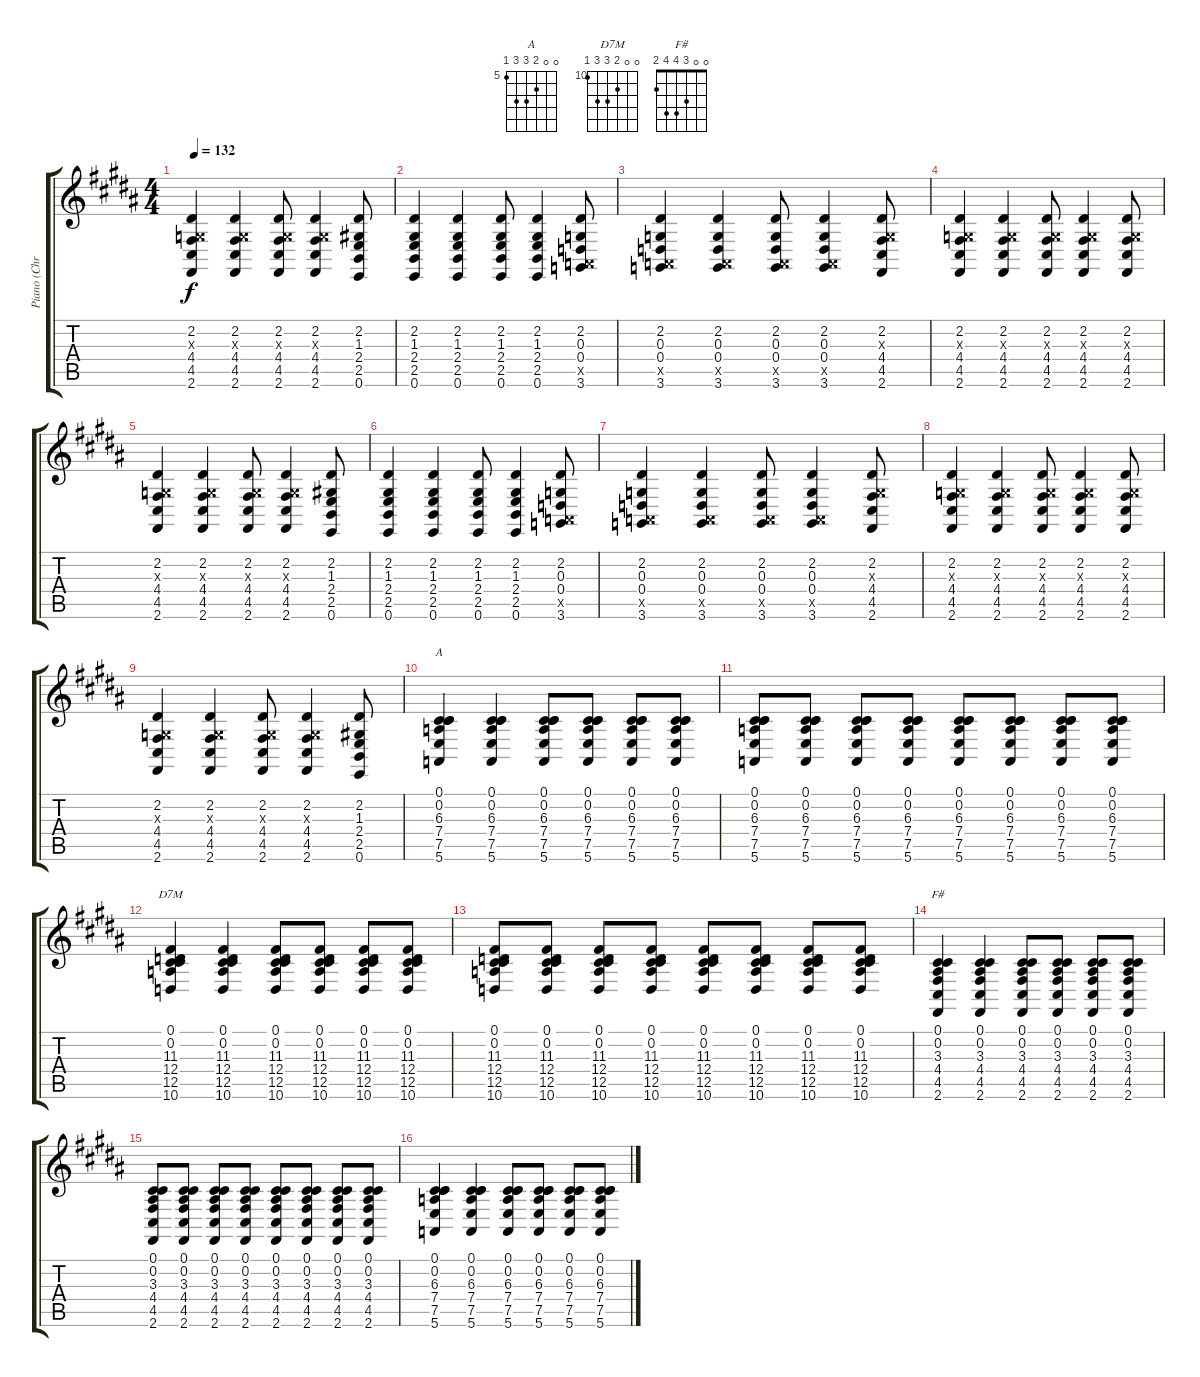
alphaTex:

\track ("Piano (Chris Martin)" "Piano (Chr") {instrument acousticgrandpiano}
\staff {score tabs}
\tuning (Db4 Db4 G3 D3 A2 E2) {hide}
\chord ("A" 0 0 6 7 7 5) {firstfret 5}
\chord ("D7M" 0 0 11 12 12 10) {firstfret 10}
\chord ("F#" 0 0 3 4 4 2)
\ts (4 4)
\tempo 132
\clef g2
\ks b
(2.2 0.3{x} 4.4 4.5 2.6).4{dy f} (2.2 0.3{x} 4.4 4.5 2.6).4 (2.2 0.3{x} 4.4 4.5 2.6).8 (2.2 0.3{x} 4.4 4.5 2.6).4 (2.2 1.3 2.4 2.5 0.6).8 |
(2.2 1.3 2.4 2.5 0.6).4 (2.2 1.3 2.4 2.5 0.6).4 (2.2 1.3 2.4 2.5 0.6).8 (2.2 1.3 2.4 2.5 0.6).4 (2.2 0.3 0.4 0.5{x} 3.6).8 |
(2.2 0.3 0.4 0.5{x} 3.6).4 (2.2 0.3 0.4 0.5{x} 3.6).4 (2.2 0.3 0.4 0.5{x} 3.6).8 (2.2 0.3 0.4 0.5{x} 3.6).4 (2.2 0.3{x} 4.4 4.5 2.6).8 |
(2.2 0.3{x} 4.4 4.5 2.6).4 (2.2 0.3{x} 4.4 4.5 2.6).4 (2.2 0.3{x} 4.4 4.5 2.6).8 (2.2 0.3{x} 4.4 4.5 2.6).4 (2.2 0.3{x} 4.4 4.5 2.6).8 |
(2.2 0.3{x} 4.4 4.5 2.6).4 (2.2 0.3{x} 4.4 4.5 2.6).4 (2.2 0.3{x} 4.4 4.5 2.6).8 (2.2 0.3{x} 4.4 4.5 2.6).4 (2.2 1.3 2.4 2.5 0.6).8 |
(2.2 1.3 2.4 2.5 0.6).4 (2.2 1.3 2.4 2.5 0.6).4 (2.2 1.3 2.4 2.5 0.6).8 (2.2 1.3 2.4 2.5 0.6).4 (2.2 0.3 0.4 0.5{x} 3.6).8 |
(2.2 0.3 0.4 0.5{x} 3.6).4 (2.2 0.3 0.4 0.5{x} 3.6).4 (2.2 0.3 0.4 0.5{x} 3.6).8 (2.2 0.3 0.4 0.5{x} 3.6).4 (2.2 0.3{x} 4.4 4.5 2.6).8 |
(2.2 0.3{x} 4.4 4.5 2.6).4 (2.2 0.3{x} 4.4 4.5 2.6).4 (2.2 0.3{x} 4.4 4.5 2.6).8 (2.2 0.3{x} 4.4 4.5 2.6).4 (2.2 0.3{x} 4.4 4.5 2.6).8 |
(2.2 0.3{x} 4.4 4.5 2.6).4 (2.2 0.3{x} 4.4 4.5 2.6).4 (2.2 0.3{x} 4.4 4.5 2.6).8 (2.2 0.3{x} 4.4 4.5 2.6).4 (2.2 1.3 2.4 2.5 0.6).8 |
(0.1 0.2 6.3 7.4 7.5 5.6).4{ch "A"} (0.1 0.2 6.3 7.4 7.5 5.6).4 (0.1 0.2 6.3 7.4 7.5 5.6).8 (0.1 0.2 6.3 7.4 7.5 5.6).8 (0.1 0.2 6.3 7.4 7.5 5.6).8 (0.1 0.2 6.3 7.4 7.5 5.6).8 |
(0.1 0.2 6.3 7.4 7.5 5.6).8 (0.1 0.2 6.3 7.4 7.5 5.6).8 (0.1 0.2 6.3 7.4 7.5 5.6).8 (0.1 0.2 6.3 7.4 7.5 5.6).8 (0.1 0.2 6.3 7.4 7.5 5.6).8 (0.1 0.2 6.3 7.4 7.5 5.6).8 (0.1 0.2 6.3 7.4 7.5 5.6).8 (0.1 0.2 6.3 7.4 7.5 5.6).8 |
(0.1 0.2 11.3 12.4 12.5 10.6).4{ch "D7M"} (0.1 0.2 11.3 12.4 12.5 10.6).4 (0.1 0.2 11.3 12.4 12.5 10.6).8 (0.1 0.2 11.3 12.4 12.5 10.6).8 (0.1 0.2 11.3 12.4 12.5 10.6).8 (0.1 0.2 11.3 12.4 12.5 10.6).8 |
(0.1 0.2 11.3 12.4 12.5 10.6).8 (0.1 0.2 11.3 12.4 12.5 10.6).8 (0.1 0.2 11.3 12.4 12.5 10.6).8 (0.1 0.2 11.3 12.4 12.5 10.6).8 (0.1 0.2 11.3 12.4 12.5 10.6).8 (0.1 0.2 11.3 12.4 12.5 10.6).8 (0.1 0.2 11.3 12.4 12.5 10.6).8 (0.1 0.2 11.3 12.4 12.5 10.6).8 |
(0.1 0.2 3.3 4.4 4.5 2.6).4{ch "F#"} (0.1 0.2 3.3 4.4 4.5 2.6).4 (0.1 0.2 3.3 4.4 4.5 2.6).8 (0.1 0.2 3.3 4.4 4.5 2.6).8 (0.1 0.2 3.3 4.4 4.5 2.6).8 (0.1 0.2 3.3 4.4 4.5 2.6).8 |
(0.1 0.2 3.3 4.4 4.5 2.6).8 (0.1 0.2 3.3 4.4 4.5 2.6).8 (0.1 0.2 3.3 4.4 4.5 2.6).8 (0.1 0.2 3.3 4.4 4.5 2.6).8 (0.1 0.2 3.3 4.4 4.5 2.6).8 (0.1 0.2 3.3 4.4 4.5 2.6).8 (0.1 0.2 3.3 4.4 4.5 2.6).8 (0.1 0.2 3.3 4.4 4.5 2.6).8 |
(0.1 0.2 6.3 7.4 7.5 5.6).4 (0.1 0.2 6.3 7.4 7.5 5.6).4 (0.1 0.2 6.3 7.4 7.5 5.6).8 (0.1 0.2 6.3 7.4 7.5 5.6).8 (0.1 0.2 6.3 7.4 7.5 5.6).8 (0.1 0.2 6.3 7.4 7.5 5.6).8
